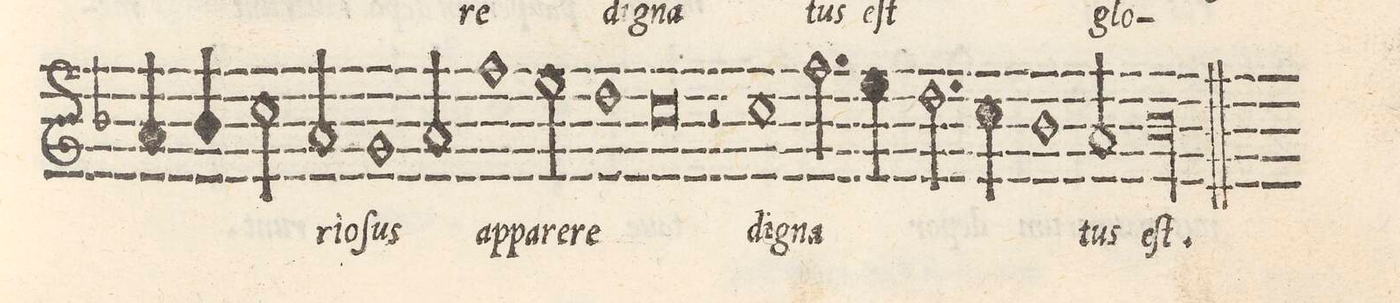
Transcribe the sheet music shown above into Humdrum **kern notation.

**kern	**text
*I"CANTVS	*
*clefG2	*
*k[b-]	*
*met(C|)	*
*M2/1	*
4a/	.
4b-/	.
=57-	=57-
2cc\	.
2a/	-ri-
1g	-o-
=58-	=58-
2a/	-ſus
1ff	ap-
2ee\	-pa-
=59-	=59-
1dd	-re-
0cc	-re
=60-	=60-
2r	.
1cc\	di-
=61-	=61-
2.ff\	-gna-
4ee\	.
2.dd\	.
=62-	=62-
4cc\	.
1b-	.
2a/	-tus
=63-	=63-
0b-l	eſt.
==	==
*-	*-
